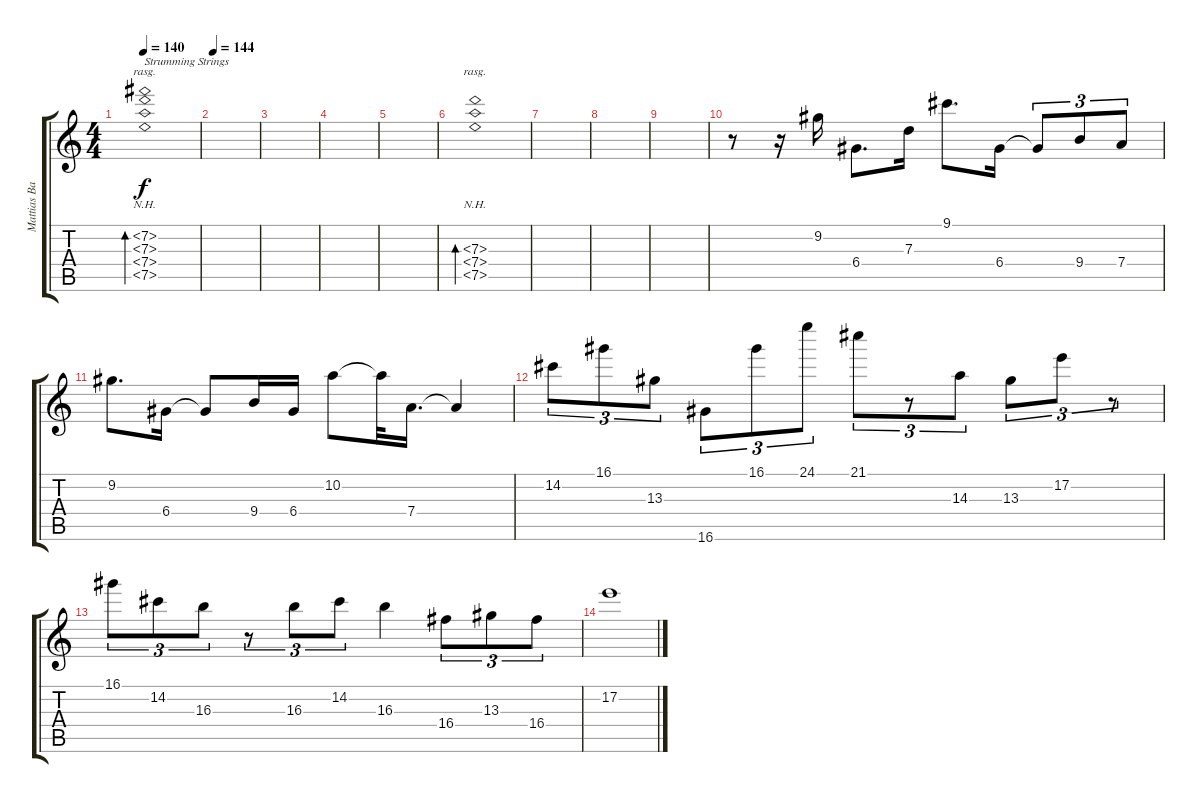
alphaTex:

\track ("Mattias Backing Track 1 (nylon)" "Mattias Ba") {instrument acousticguitarnylon}
\staff {score tabs}
\tuning (E4 B3 G3 D3 A2 E2) {hide}
\ts (4 4)
\tempo 140
\clef g2
\ks c
(7.2{nh} 7.3{nh} 7.4{nh} 7.5{nh}).1{bd 60 rasg ii txt "Strumming Strings" dy f instrument acousticguitarnylon} |
\tempo 144
|
|
|
|
(7.3{nh} 7.4{nh} 7.5{nh}).1{bd 60 rasg ii} |
|
|
|
r.8 r.16 9.2.16 6.4.8{d} 7.3.16 9.1.8{d} 6.4.16 6.4{t}.8{tu (3 2)} 9.4.8{tu (3 2)} 7.4.8{tu (3 2)} |
9.2.8{d} 6.4.16 6.4{t}.8 9.4.16 6.4.16 10.2.8 10.2{t}.32 7.4.16{d} 7.4{t}.4 |
14.2.8{tu (3 2)} 16.1.8{tu (3 2)} 13.3.8{tu (3 2)} 16.6.8{tu (3 2)} 16.1.8{tu (3 2)} 24.1.8{tu (3 2)} 21.1.8{tu (3 2)} r.8{tu (3 2)} 14.3.8{tu (3 2)} 13.3.8{tu (3 2)} 17.2.8{tu (3 2)} r.8{tu (3 2)} |
16.1.8{tu (3 2)} 14.2.8{tu (3 2)} 16.3.8{tu (3 2)} r.8{tu (3 2)} 16.3.8{tu (3 2)} 14.2.8{tu (3 2)} 16.3.4 16.4.8{tu (3 2)} 13.3.8{tu (3 2)} 16.4.8{tu (3 2)} |
17.2.1
